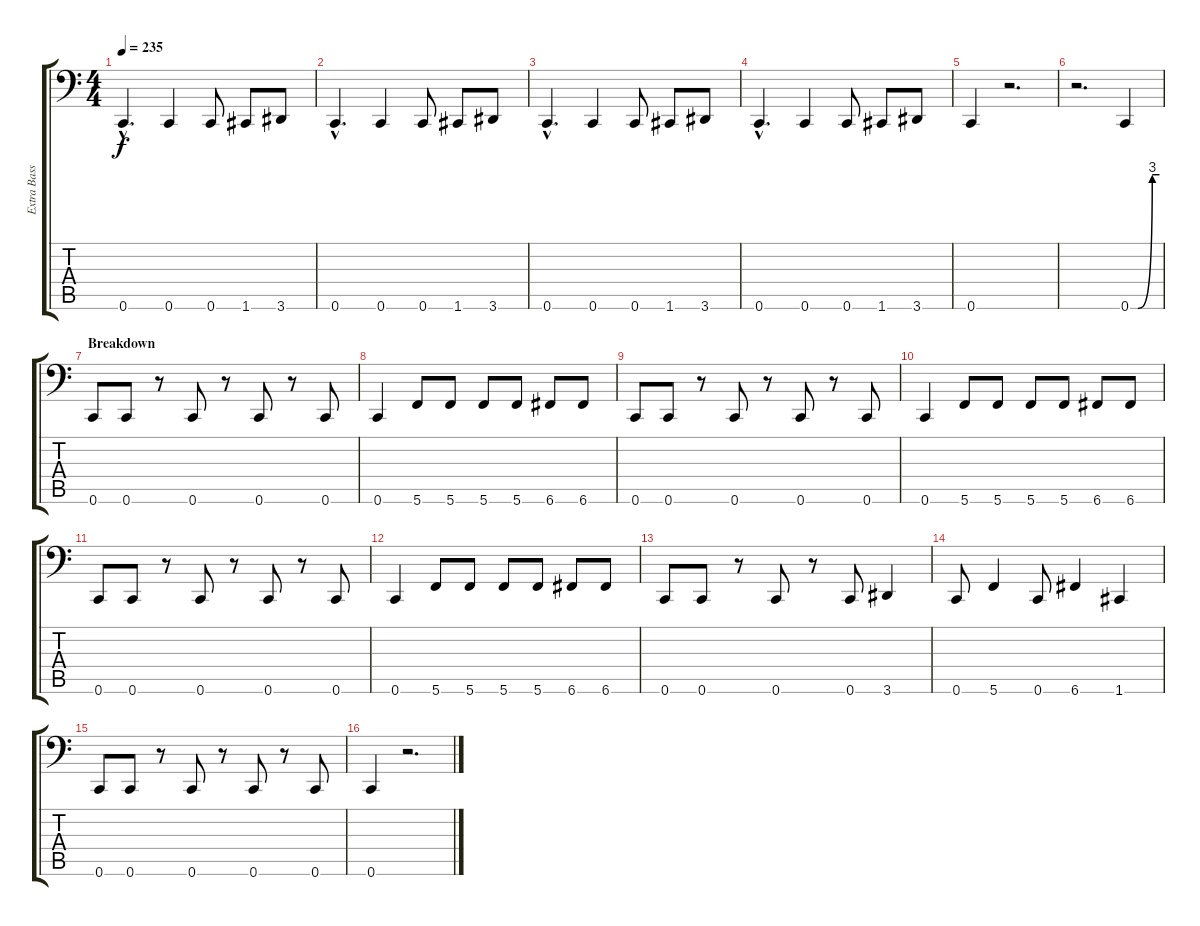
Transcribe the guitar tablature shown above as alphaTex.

\track ("Extra Bass (Joe P.)" "Extra Bass") {instrument fretlessbass}
\staff {score tabs}
\tuning (D3 A2 F2 C2 G1 C1) {hide}
\ts (4 4)
\tempo 235
\clef f4
\ks c
0.6{hac}.4{d dy f} 0.6.4 0.6.8 1.6.8 3.6.8 |
0.6{hac}.4{d} 0.6.4 0.6.8 1.6.8 3.6.8 |
0.6{hac}.4{d} 0.6.4 0.6.8 1.6.8 3.6.8 |
0.6{hac}.4{d} 0.6.4 0.6.8 1.6.8 3.6.8 |
0.6.4 r.2{d} |
r.2{d} 0.6{be (custom 0 0 15 0 45 12 60 12)}.4 |
\section ("" "Breakdown")
0.6.8 0.6.8 r.8 0.6.8 r.8 0.6.8 r.8 0.6.8 |
0.6.4 5.6.8 5.6.8 5.6.8 5.6.8 6.6.8 6.6.8 |
0.6.8 0.6.8 r.8 0.6.8 r.8 0.6.8 r.8 0.6.8 |
0.6.4 5.6.8 5.6.8 5.6.8 5.6.8 6.6.8 6.6.8 |
0.6.8 0.6.8 r.8 0.6.8 r.8 0.6.8 r.8 0.6.8 |
0.6.4 5.6.8 5.6.8 5.6.8 5.6.8 6.6.8 6.6.8 |
0.6.8 0.6.8 r.8 0.6.8 r.8 0.6.8 3.6.4 |
0.6.8 5.6.4 0.6.8 6.6.4 1.6.4 |
0.6.8 0.6.8 r.8 0.6.8 r.8 0.6.8 r.8 0.6.8 |
0.6.4 r.2{d}
